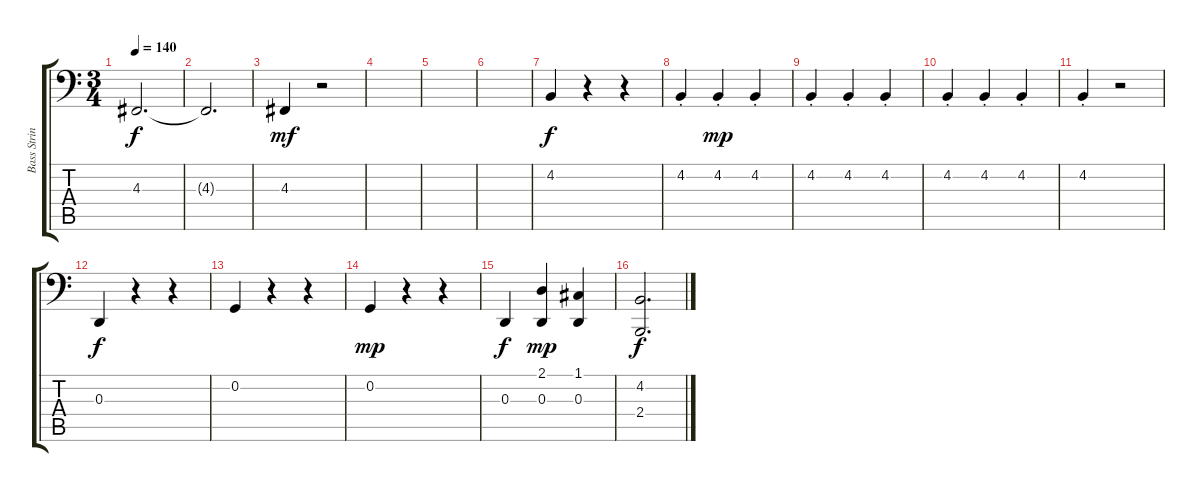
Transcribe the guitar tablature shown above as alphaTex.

\track ("Bass Strings" "Bass Strin") {instrument stringensemble1}
\staff {score tabs}
\tuning (C3 G2 D2 A1 E1 B0) {hide}
\ts (3 4)
\tempo 140
\clef f4
\ks c
4.3{t}.2{d dy f} |
4.3{t}.2{d} |
4.3.4{dy mf} r.2 |
|
|
|
4.2.4{dy f volume 7 instrument pizzicatostrings} r.4 r.4 |
4.2{st}.4 4.2{st}.4{dy mp} 4.2{st}.4 |
4.2{st}.4 4.2{st}.4 4.2{st}.4 |
4.2{st}.4 4.2{st}.4 4.2{st}.4 |
4.2{st}.4 r.2 |
0.3.4{dy f} r.4 r.4 |
0.2.4 r.4 r.4 |
0.2.4{dy mp} r.4 r.4 |
0.3.4{dy f} (2.1 0.3).4{dy mp} (1.1 0.3).4 |
(4.2 2.4).2{d dy f}
